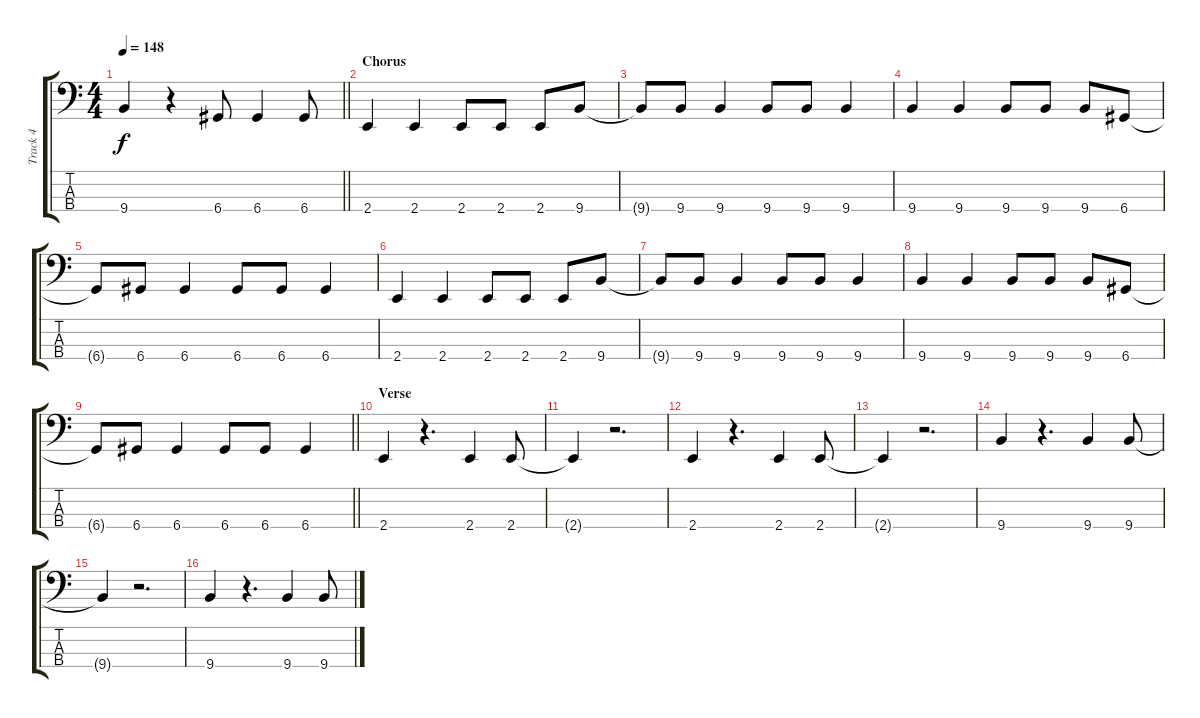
\track ("Track 4" "Track 4") {instrument electricbasspick}
\staff {score tabs}
\tuning (G2 D2 A1 D1) {hide}
\ts (4 4)
\tempo 148
\clef f4
\barLineRight lightlight
\ks c
9.4{t}.4{dy f} r.4 6.4.8 6.4.4 6.4.8 |
\section ("" "Chorus")
2.4.4 2.4.4 2.4.8 2.4.8 2.4.8 9.4.8 |
9.4{t}.8 9.4.8 9.4.4 9.4.8 9.4.8 9.4.4 |
9.4.4 9.4.4 9.4.8 9.4.8 9.4.8 6.4.8 |
6.4{t}.8 6.4.8 6.4.4 6.4.8 6.4.8 6.4.4 |
2.4.4 2.4.4 2.4.8 2.4.8 2.4.8 9.4.8 |
9.4{t}.8 9.4.8 9.4.4 9.4.8 9.4.8 9.4.4 |
9.4.4 9.4.4 9.4.8 9.4.8 9.4.8 6.4.8 |
\barLineRight lightlight
6.4{t}.8 6.4.8 6.4.4 6.4.8 6.4.8 6.4.4 |
\section ("" "Verse")
2.4.4 r.4{d} 2.4.4 2.4.8 |
2.4{t}.4 r.2{d} |
2.4.4 r.4{d} 2.4.4 2.4.8 |
2.4{t}.4 r.2{d} |
9.4.4 r.4{d} 9.4.4 9.4.8 |
9.4{t}.4 r.2{d} |
9.4.4 r.4{d} 9.4.4 9.4.8
